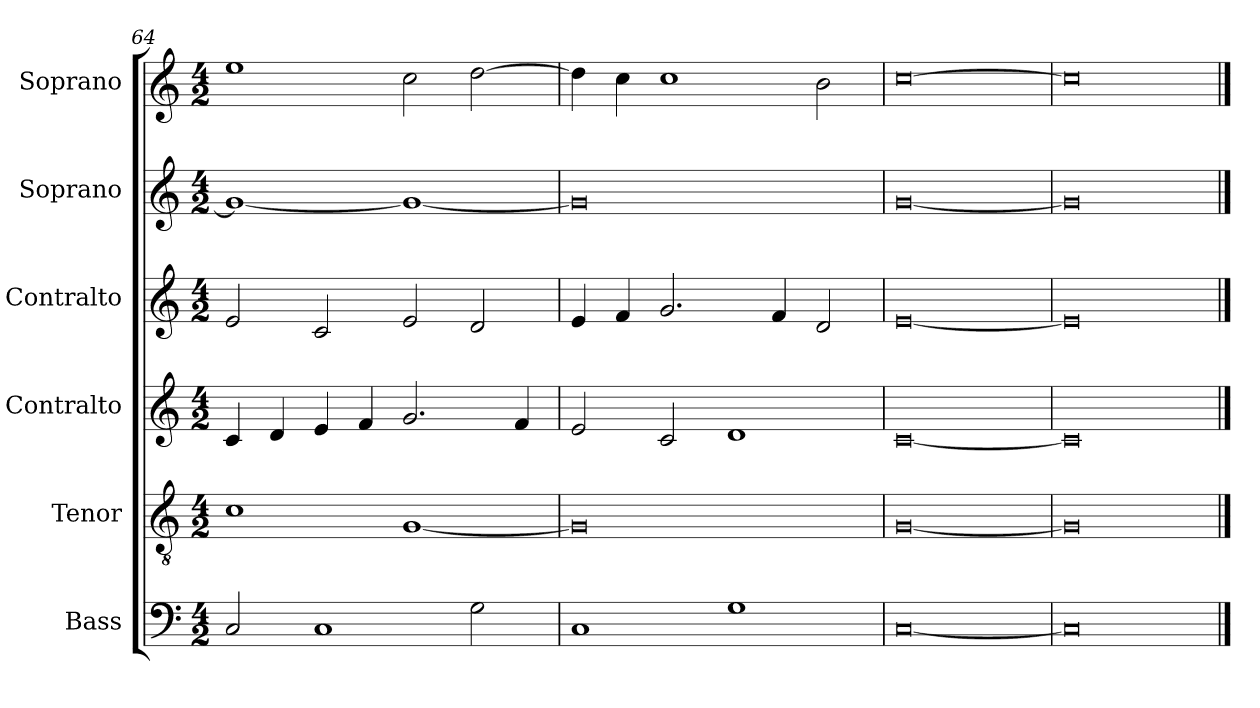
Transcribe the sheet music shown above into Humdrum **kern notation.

**kern	**kern	**kern	**kern	**kern	**kern
*part6	*part5	*part4	*part3	*part2	*part1
*staff6	*staff5	*staff4	*staff3	*staff2	*staff1
*I"Bass	*I"Tenor	*I"Contralto	*I"Contralto	*I"Soprano	*I"Soprano
*I'B	*I'T	*I'A	*I'A	*I'S	*I'S
*clefF4	*clefGv2	*clefG2	*clefG2	*clefG2	*clefG2
*k[]	*k[]	*k[]	*k[]	*k[]	*k[]
*C:ion	*C:ion	*C:ion	*C:ion	*C:ion	*C:ion
*M4/2	*M4/2	*M4/2	*M4/2	*M4/2	*M4/2
=64	=64	=64	=64	=64	=64
2C	1c	4c	2e	1g_	1ee
.	.	4d	.	.	.
1C	.	4e	2c	.	.
.	.	4f	.	.	.
.	[1G	2.g	2e	1g_	2cc
2G	.	.	2d	.	[2dd
.	.	4f	.	.	.
=65	=65	=65	=65	=65	=65
1C	0G]	2e	4e	0g]	4dd]
.	.	.	4f	.	4cc
.	.	2c	2.g	.	1cc
1G	.	1d	.	.	.
.	.	.	4f	.	.
.	.	.	2d	.	2b
=66	=66	=66	=66	=66	=66
[0C	[0G	[0c	[0e	[0g	[0cc
=67	=67	=67	=67	=67	=67
0C]	0G]	0c]	0e]	0g]	0cc]
==	==	==	==	==	==
*-	*-	*-	*-	*-	*-
